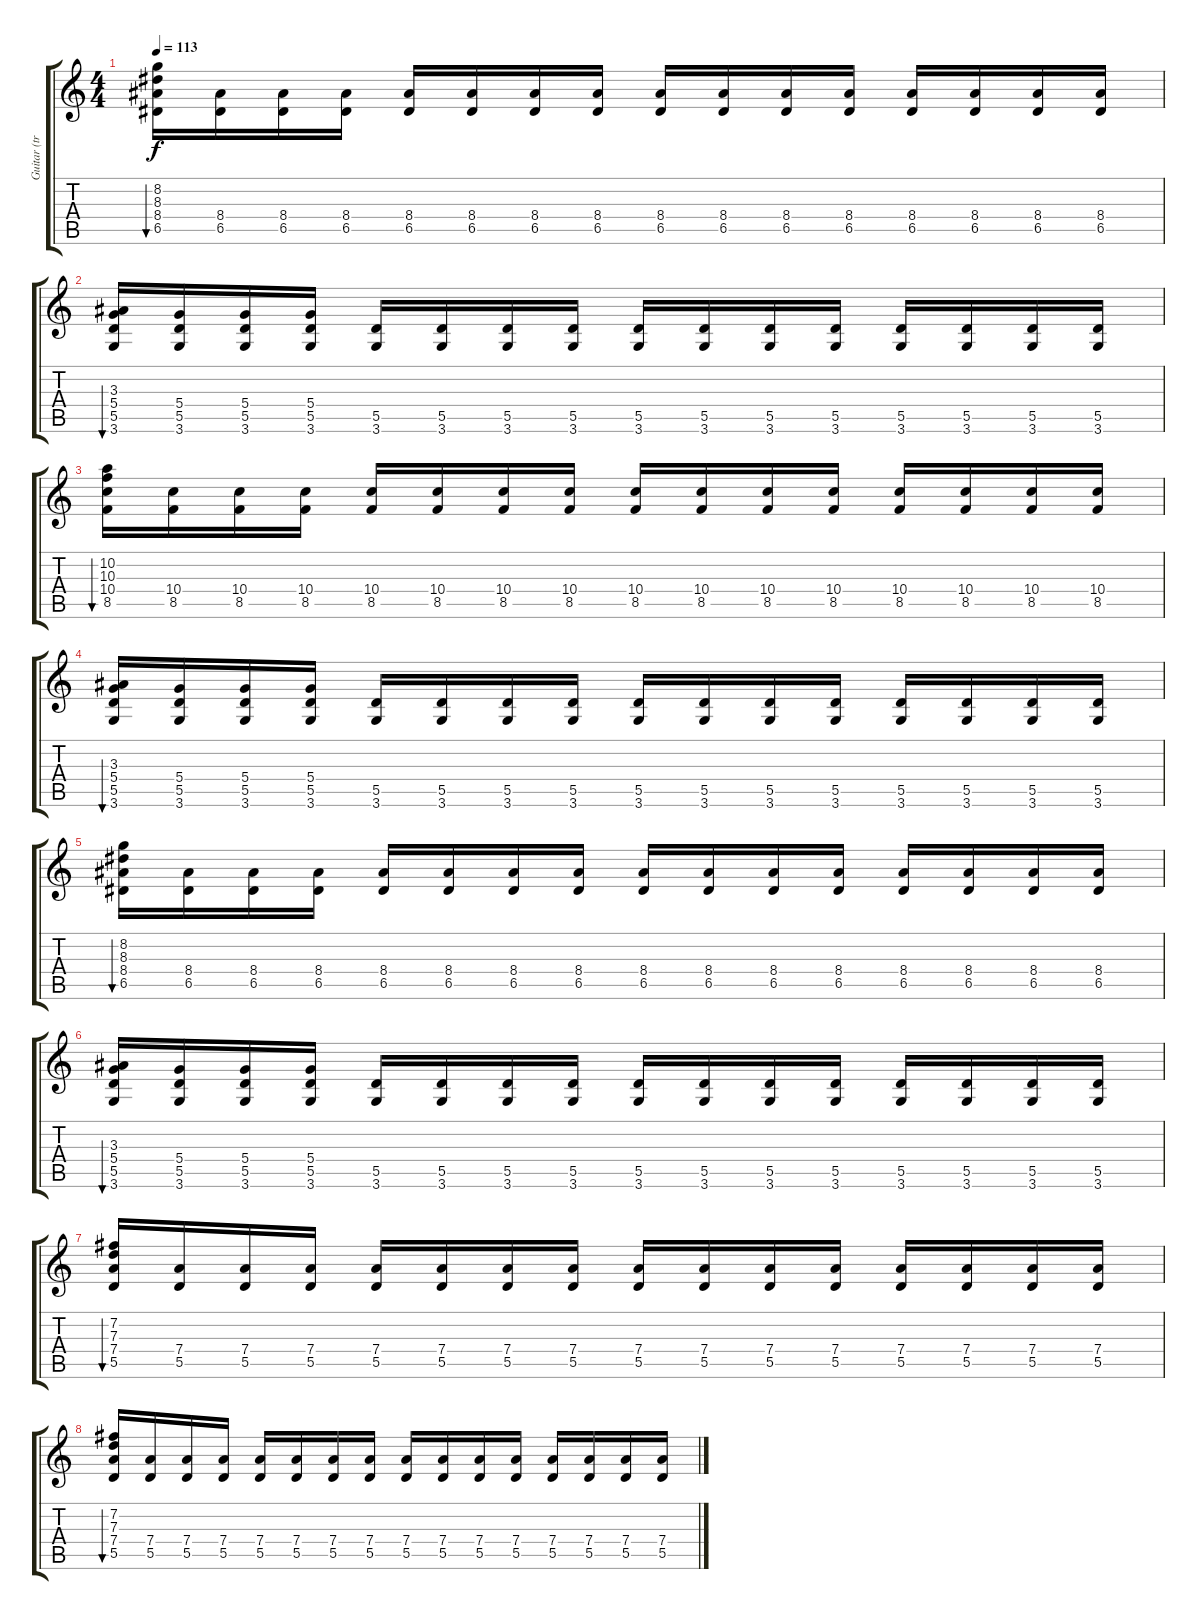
\track ("Guitar (tremolo)" "Guitar (tr") {instrument acousticguitarnylon}
\staff {score tabs}
\tuning (E4 B3 G3 D3 A2 E2) {hide}
\ts (4 4)
\tempo 113
\clef g2
\ks c
(8.2 8.3 8.4 6.5).16{bu 120 dy f} (8.4 6.5).16 (8.4 6.5).16 (8.4 6.5).16 (8.4 6.5).16 (8.4 6.5).16 (8.4 6.5).16 (8.4 6.5).16 (8.4 6.5).16 (8.4 6.5).16 (8.4 6.5).16 (8.4 6.5).16 (8.4 6.5).16 (8.4 6.5).16 (8.4 6.5).16 (8.4 6.5).16 |
(3.3 5.4 5.5 3.6).16{bu 120} (5.4 5.5 3.6).16 (5.4 5.5 3.6).16 (5.4 5.5 3.6).16 (5.5 3.6).16 (5.5 3.6).16 (5.5 3.6).16 (5.5 3.6).16 (5.5 3.6).16 (5.5 3.6).16 (5.5 3.6).16 (5.5 3.6).16 (5.5 3.6).16 (5.5 3.6).16 (5.5 3.6).16 (5.5 3.6).16 |
(10.2 10.3 10.4 8.5).16{bu 120} (10.4 8.5).16 (10.4 8.5).16 (10.4 8.5).16 (10.4 8.5).16 (10.4 8.5).16 (10.4 8.5).16 (10.4 8.5).16 (10.4 8.5).16 (10.4 8.5).16 (10.4 8.5).16 (10.4 8.5).16 (10.4 8.5).16 (10.4 8.5).16 (10.4 8.5).16 (10.4 8.5).16 |
(3.3 5.4 5.5 3.6).16{bu 120} (5.4 5.5 3.6).16 (5.4 5.5 3.6).16 (5.4 5.5 3.6).16 (5.5 3.6).16 (5.5 3.6).16 (5.5 3.6).16 (5.5 3.6).16 (5.5 3.6).16 (5.5 3.6).16 (5.5 3.6).16 (5.5 3.6).16 (5.5 3.6).16 (5.5 3.6).16 (5.5 3.6).16 (5.5 3.6).16 |
(8.2 8.3 8.4 6.5).16{bu 120} (8.4 6.5).16 (8.4 6.5).16 (8.4 6.5).16 (8.4 6.5).16 (8.4 6.5).16 (8.4 6.5).16 (8.4 6.5).16 (8.4 6.5).16 (8.4 6.5).16 (8.4 6.5).16 (8.4 6.5).16 (8.4 6.5).16 (8.4 6.5).16 (8.4 6.5).16 (8.4 6.5).16 |
(3.3 5.4 5.5 3.6).16{bu 120} (5.4 5.5 3.6).16 (5.4 5.5 3.6).16 (5.4 5.5 3.6).16 (5.5 3.6).16 (5.5 3.6).16 (5.5 3.6).16 (5.5 3.6).16 (5.5 3.6).16 (5.5 3.6).16 (5.5 3.6).16 (5.5 3.6).16 (5.5 3.6).16 (5.5 3.6).16 (5.5 3.6).16 (5.5 3.6).16 |
(7.2 7.3 7.4 5.5).16{bu 120} (7.4 5.5).16 (7.4 5.5).16 (7.4 5.5).16 (7.4 5.5).16 (7.4 5.5).16 (7.4 5.5).16 (7.4 5.5).16 (7.4 5.5).16 (7.4 5.5).16 (7.4 5.5).16 (7.4 5.5).16 (7.4 5.5).16 (7.4 5.5).16 (7.4 5.5).16 (7.4 5.5).16 |
(7.2 7.3 7.4 5.5).16{bu 120} (7.4 5.5).16 (7.4 5.5).16 (7.4 5.5).16 (7.4 5.5).16 (7.4 5.5).16 (7.4 5.5).16 (7.4 5.5).16 (7.4 5.5).16 (7.4 5.5).16 (7.4 5.5).16 (7.4 5.5).16 (7.4 5.5).16 (7.4 5.5).16 (7.4 5.5).16 (7.4 5.5).16
